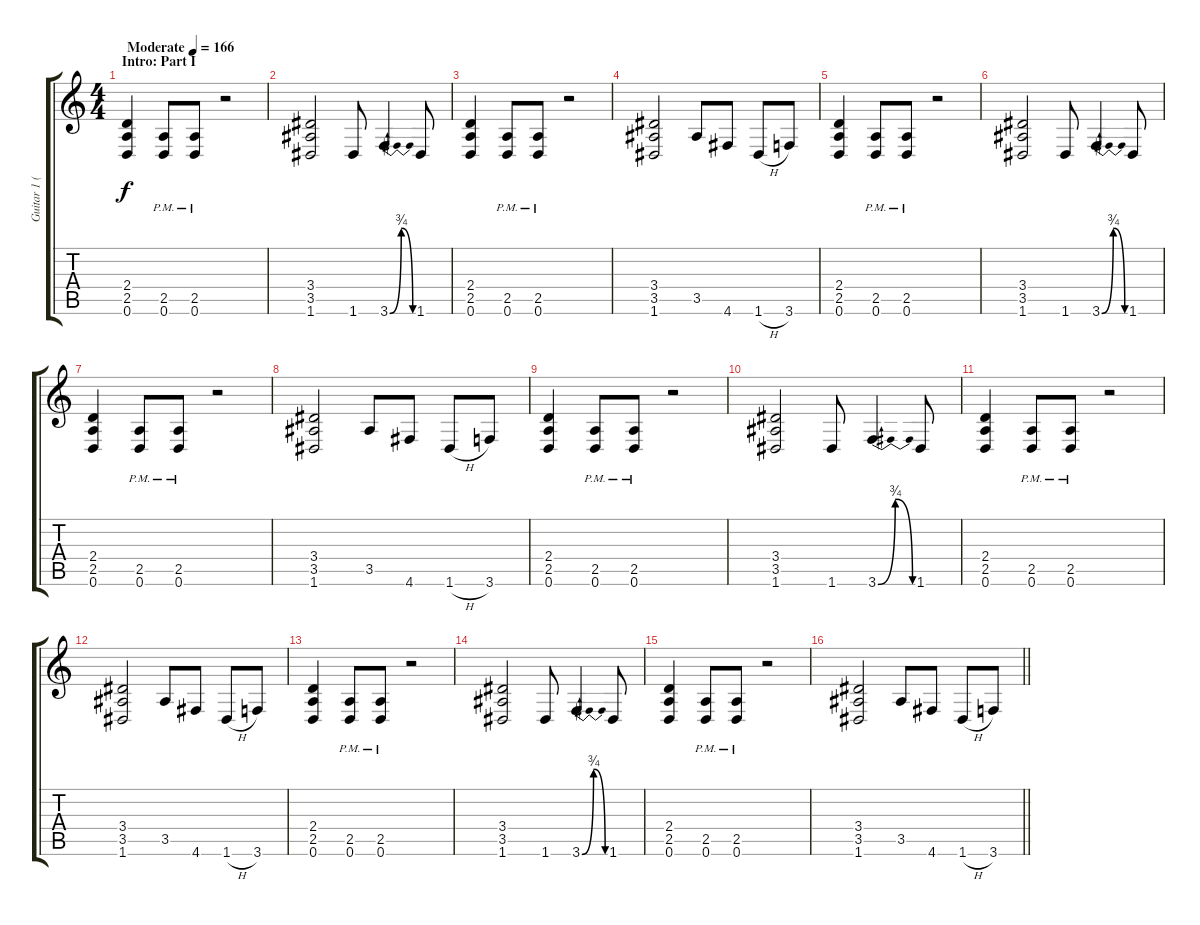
\track ("Guitar 1 (Distortion)" "Guitar 1 (") {instrument distortionguitar}
\staff {score tabs}
\tuning (D4 A3 F3 C3 G2 D2) {hide}
\ts (4 4)
\section ("" "Intro: Part I")
\tempo (166 "Moderate")
\clef g2
\ks c
(2.4 2.5 0.6).4{dy f instrument distortionguitar} (2.5{pm} 0.6{pm}).8 (2.5{pm} 0.6{pm}).8 r.2 |
(3.4 3.5 1.6).2 1.6.8 3.6{be (bendrelease 0 0 30 3 30 3 60 0)}.4 1.6.8 |
(2.4 2.5 0.6).4 (2.5{pm} 0.6{pm}).8 (2.5{pm} 0.6{pm}).8 r.2 |
(3.4 3.5 1.6).2 3.5.8 4.6.8 1.6{h}.8 3.6.8 |
(2.4 2.5 0.6).4 (2.5{pm} 0.6{pm}).8 (2.5{pm} 0.6{pm}).8 r.2 |
(3.4 3.5 1.6).2 1.6.8 3.6{be (bendrelease 0 0 30 3 30 3 60 0)}.4 1.6.8 |
(2.4 2.5 0.6).4 (2.5{pm} 0.6{pm}).8 (2.5{pm} 0.6{pm}).8 r.2 |
(3.4 3.5 1.6).2 3.5.8 4.6.8 1.6{h}.8 3.6.8 |
(2.4 2.5 0.6).4 (2.5{pm} 0.6{pm}).8 (2.5{pm} 0.6{pm}).8 r.2 |
(3.4 3.5 1.6).2 1.6.8 3.6{be (bendrelease 0 0 30 3 30 3 60 0)}.4 1.6.8 |
(2.4 2.5 0.6).4 (2.5{pm} 0.6{pm}).8 (2.5{pm} 0.6{pm}).8 r.2 |
(3.4 3.5 1.6).2 3.5.8 4.6.8 1.6{h}.8 3.6.8 |
(2.4 2.5 0.6).4 (2.5{pm} 0.6{pm}).8 (2.5{pm} 0.6{pm}).8 r.2 |
(3.4 3.5 1.6).2 1.6.8 3.6{be (bendrelease 0 0 30 3 30 3 60 0)}.4 1.6.8 |
(2.4 2.5 0.6).4 (2.5{pm} 0.6{pm}).8 (2.5{pm} 0.6{pm}).8 r.2 |
\barLineRight lightlight
(3.4 3.5 1.6).2 3.5.8 4.6.8 1.6{h}.8 3.6.8
